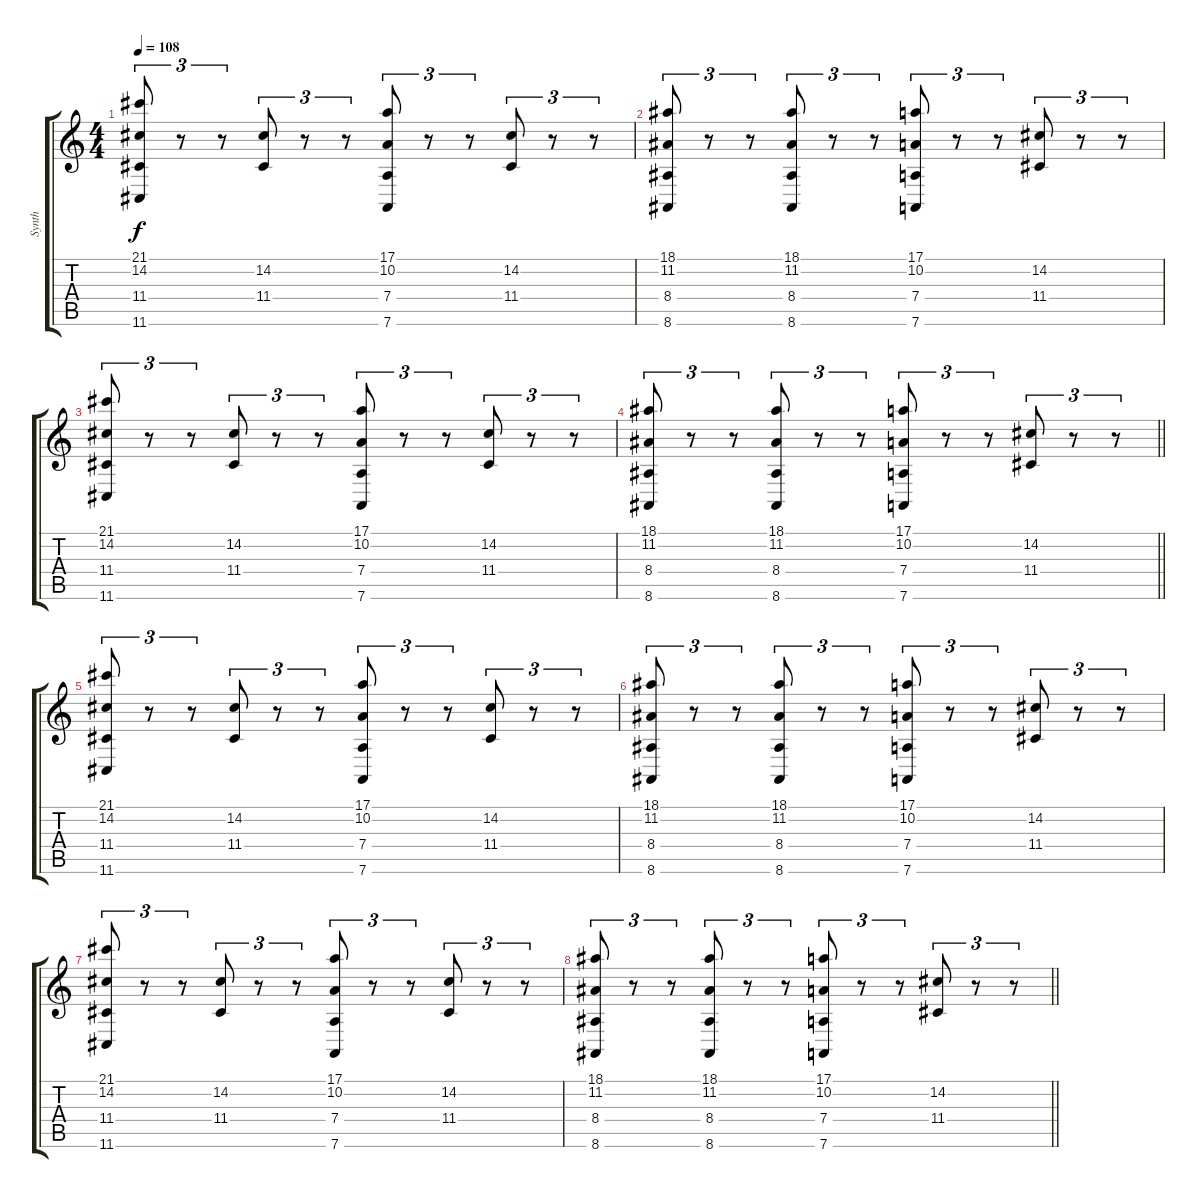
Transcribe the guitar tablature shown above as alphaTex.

\track ("Synth" "Synth") {instrument lead2sawtooth}
\staff {score tabs}
\tuning (E4 B3 G3 D3 A2 D2) {hide}
\ts (4 4)
\tempo 108
\clef g2
\ks c
(21.1 14.2 11.4 11.6).8{tu (3 2) dy f} r.8{tu (3 2)} r.8{tu (3 2)} (14.2 11.4).8{tu (3 2)} r.8{tu (3 2)} r.8{tu (3 2)} (17.1 10.2 7.4 7.6).8{tu (3 2)} r.8{tu (3 2)} r.8{tu (3 2)} (14.2 11.4).8{tu (3 2)} r.8{tu (3 2)} r.8{tu (3 2)} |
(18.1 11.2 8.4 8.6).8{tu (3 2)} r.8{tu (3 2)} r.8{tu (3 2)} (18.1 11.2 8.4 8.6).8{tu (3 2)} r.8{tu (3 2)} r.8{tu (3 2)} (17.1 10.2 7.4 7.6).8{tu (3 2)} r.8{tu (3 2)} r.8{tu (3 2)} (14.2 11.4).8{tu (3 2)} r.8{tu (3 2)} r.8{tu (3 2)} |
(21.1 14.2 11.4 11.6).8{tu (3 2)} r.8{tu (3 2)} r.8{tu (3 2)} (14.2 11.4).8{tu (3 2)} r.8{tu (3 2)} r.8{tu (3 2)} (17.1 10.2 7.4 7.6).8{tu (3 2)} r.8{tu (3 2)} r.8{tu (3 2)} (14.2 11.4).8{tu (3 2)} r.8{tu (3 2)} r.8{tu (3 2)} |
\barLineRight lightlight
(18.1 11.2 8.4 8.6).8{tu (3 2)} r.8{tu (3 2)} r.8{tu (3 2)} (18.1 11.2 8.4 8.6).8{tu (3 2)} r.8{tu (3 2)} r.8{tu (3 2)} (17.1 10.2 7.4 7.6).8{tu (3 2)} r.8{tu (3 2)} r.8{tu (3 2)} (14.2 11.4).8{tu (3 2)} r.8{tu (3 2)} r.8{tu (3 2)} |
(21.1 14.2 11.4 11.6).8{tu (3 2)} r.8{tu (3 2)} r.8{tu (3 2)} (14.2 11.4).8{tu (3 2)} r.8{tu (3 2)} r.8{tu (3 2)} (17.1 10.2 7.4 7.6).8{tu (3 2)} r.8{tu (3 2)} r.8{tu (3 2)} (14.2 11.4).8{tu (3 2)} r.8{tu (3 2)} r.8{tu (3 2)} |
(18.1 11.2 8.4 8.6).8{tu (3 2)} r.8{tu (3 2)} r.8{tu (3 2)} (18.1 11.2 8.4 8.6).8{tu (3 2)} r.8{tu (3 2)} r.8{tu (3 2)} (17.1 10.2 7.4 7.6).8{tu (3 2)} r.8{tu (3 2)} r.8{tu (3 2)} (14.2 11.4).8{tu (3 2)} r.8{tu (3 2)} r.8{tu (3 2)} |
(21.1 14.2 11.4 11.6).8{tu (3 2)} r.8{tu (3 2)} r.8{tu (3 2)} (14.2 11.4).8{tu (3 2)} r.8{tu (3 2)} r.8{tu (3 2)} (17.1 10.2 7.4 7.6).8{tu (3 2)} r.8{tu (3 2)} r.8{tu (3 2)} (14.2 11.4).8{tu (3 2)} r.8{tu (3 2)} r.8{tu (3 2)} |
\barLineRight lightlight
(18.1 11.2 8.4 8.6).8{tu (3 2)} r.8{tu (3 2)} r.8{tu (3 2)} (18.1 11.2 8.4 8.6).8{tu (3 2)} r.8{tu (3 2)} r.8{tu (3 2)} (17.1 10.2 7.4 7.6).8{tu (3 2)} r.8{tu (3 2)} r.8{tu (3 2)} (14.2 11.4).8{tu (3 2)} r.8{tu (3 2)} r.8{tu (3 2)}
